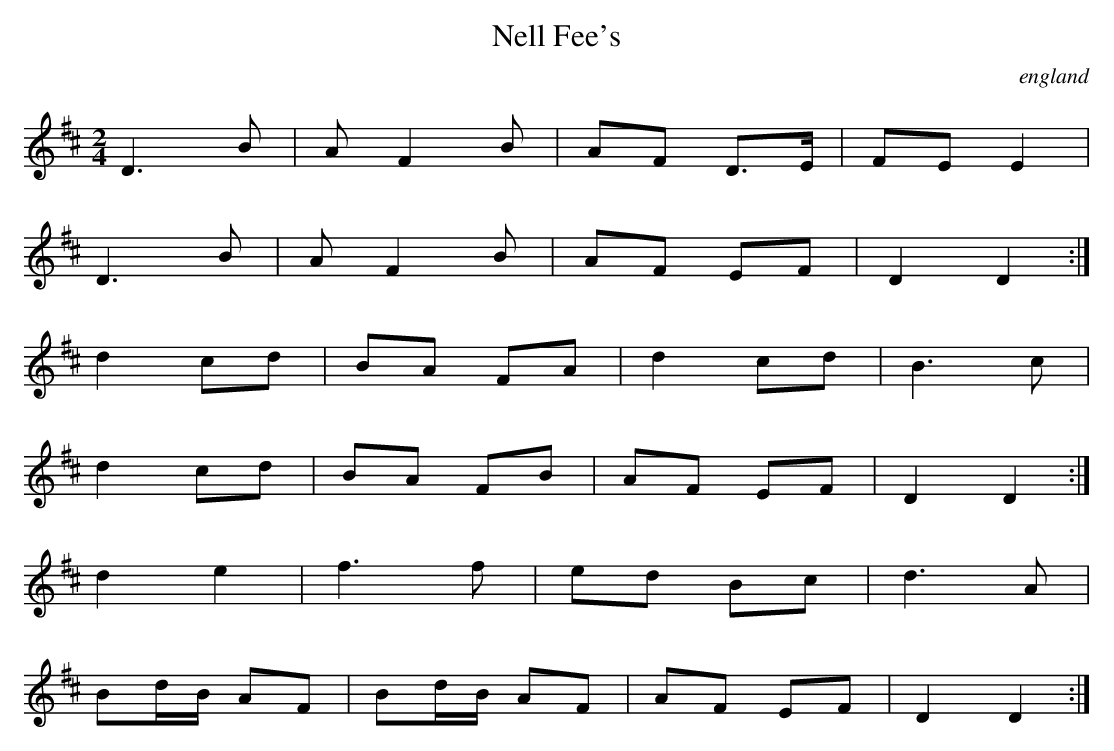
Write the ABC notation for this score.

X:1
T:Nell Fee's
O:england
M:2/4
L:1/8
K:D Major
D3B|AF2B|AF D3/2E/|FE E2|
D3B|AF2B|AF EF|D2 D2:|
d2 cd|BA FA|d2 cd|B3 c|
d2 cd|BA FB|AF EF|D2 D2:|
d2 e2|f3f|ed Bc|d3 A|
Bd/B/ AF|Bd/B/ AF|AF EF|D2 D2:|
